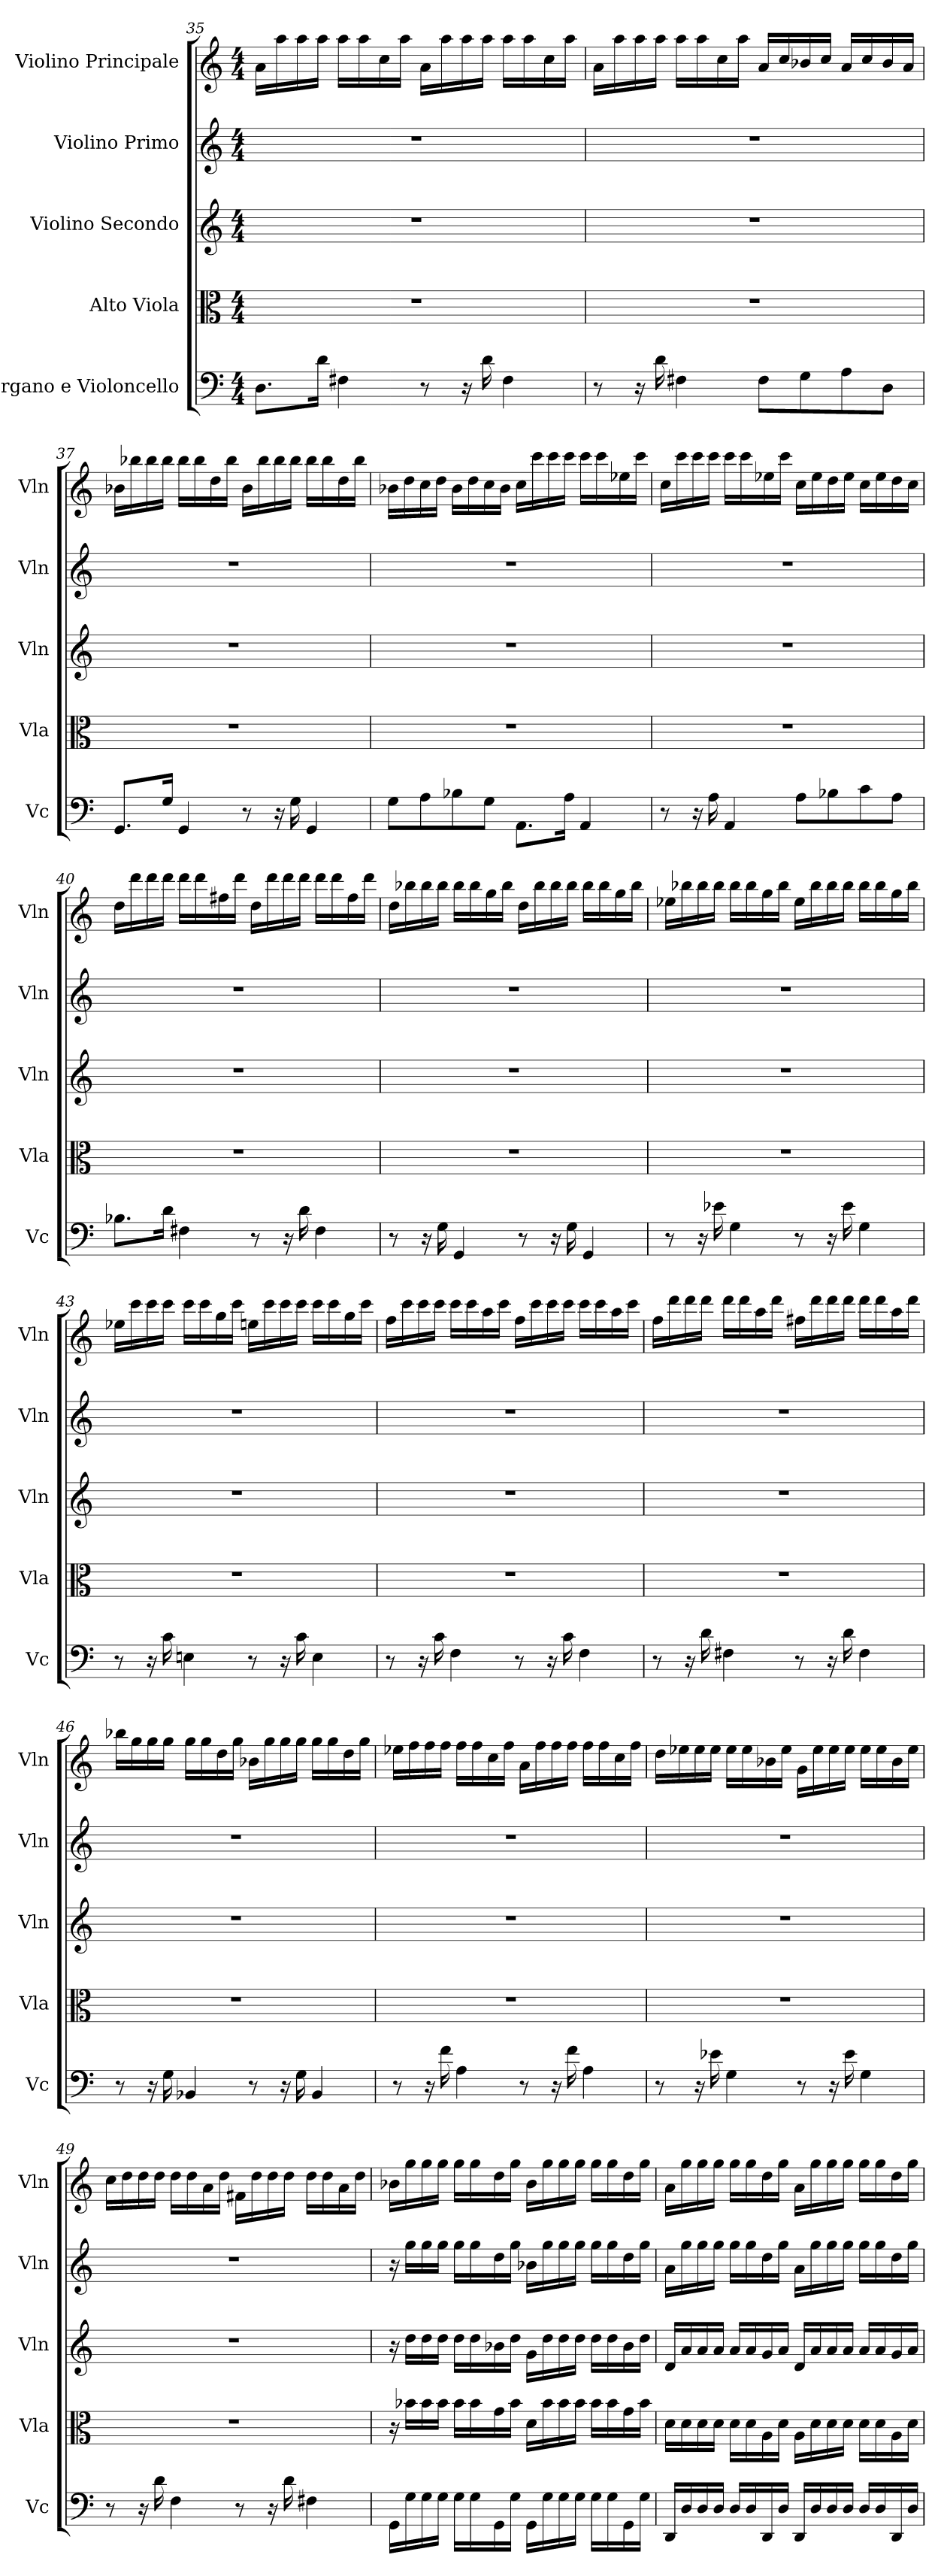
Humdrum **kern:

**kern	**kern	**kern	**kern	**kern
*part5	*part4	*part3	*part2	*part1
*staff5	*staff4	*staff3	*staff2	*staff1
*I"Organo e Violoncello	*I"Alto Viola	*I"Violino Secondo	*I"Violino Primo	*I"Violino Principale
*I'Vc	*I'Vla	*I'Vln	*I'Vln	*I'Vln
*clefF4	*clefC3	*clefG2	*clefG2	*clefG2
*M4/4	*M4/4	*M4/4	*M4/4	*M4/4
=35	=35	=35	=35	=35
8.D\L	1r	1r	1r	16a\LL
.	.	.	.	16aa\
.	.	.	.	16aa\
16d\Jk	.	.	.	16aa\JJ
4F#\	.	.	.	16aa\LL
.	.	.	.	16aa\
.	.	.	.	16cc\
.	.	.	.	16aa\JJ
8r	.	.	.	16a\LL
.	.	.	.	16aa\
16r	.	.	.	16aa\
16d\	.	.	.	16aa\JJ
4F#\	.	.	.	16aa\LL
.	.	.	.	16aa\
.	.	.	.	16cc\
.	.	.	.	16aa\JJ
=36	=36	=36	=36	=36
8r	1r	1r	1r	16a\LL
.	.	.	.	16aa\
16r	.	.	.	16aa\
16d\	.	.	.	16aa\JJ
4F#\	.	.	.	16aa\LL
.	.	.	.	16aa\
.	.	.	.	16cc\
.	.	.	.	16aa\JJ
8F#\L	.	.	.	16a/LL
.	.	.	.	16cc/
8G\	.	.	.	16b-/
.	.	.	.	16cc/JJ
8A\	.	.	.	16a/LL
.	.	.	.	16cc/
8D\J	.	.	.	16b-/
.	.	.	.	16a/JJ
=37	=37	=37	=37	=37
8.GG/L	1r	1r	1r	16b-\LL
.	.	.	.	16bb-\
.	.	.	.	16bb-\
16G/Jk	.	.	.	16bb-\JJ
4GG/	.	.	.	16bb-\LL
.	.	.	.	16bb-\
.	.	.	.	16dd\
.	.	.	.	16bb-\JJ
8r	.	.	.	16b-\LL
.	.	.	.	16bb-\
16r	.	.	.	16bb-\
16G\	.	.	.	16bb-\JJ
4GG/	.	.	.	16bb-\LL
.	.	.	.	16bb-\
.	.	.	.	16dd\
.	.	.	.	16bb-\JJ
=38	=38	=38	=38	=38
8G\L	1r	1r	1r	16b-\LL
.	.	.	.	16dd\
8A\	.	.	.	16cc\
.	.	.	.	16dd\JJ
8B-\	.	.	.	16b-\LL
.	.	.	.	16dd\
8G\J	.	.	.	16cc\
.	.	.	.	16b-\JJ
8.AA\L	.	.	.	16cc\LL
.	.	.	.	16ccc\
.	.	.	.	16ccc\
16A\Jk	.	.	.	16ccc\JJ
4AA/	.	.	.	16ccc\LL
.	.	.	.	16ccc\
.	.	.	.	16ee-\
.	.	.	.	16ccc\JJ
=39	=39	=39	=39	=39
8r	1r	1r	1r	16cc\LL
.	.	.	.	16ccc\
16r	.	.	.	16ccc\
16A\	.	.	.	16ccc\JJ
4AA/	.	.	.	16ccc\LL
.	.	.	.	16ccc\
.	.	.	.	16ee-\
.	.	.	.	16ccc\JJ
8A\L	.	.	.	16cc\LL
.	.	.	.	16ee-\
8B-\	.	.	.	16dd\
.	.	.	.	16ee-\JJ
8c\	.	.	.	16cc\LL
.	.	.	.	16ee-\
8A\J	.	.	.	16dd\
.	.	.	.	16cc\JJ
=40	=40	=40	=40	=40
8.B-\L	1r	1r	1r	16dd\LL
.	.	.	.	16ddd\
.	.	.	.	16ddd\
16d\Jk	.	.	.	16ddd\JJ
4F#\	.	.	.	16ddd\LL
.	.	.	.	16ddd\
.	.	.	.	16ff#\
.	.	.	.	16ddd\JJ
8r	.	.	.	16dd\LL
.	.	.	.	16ddd\
16r	.	.	.	16ddd\
16d\	.	.	.	16ddd\JJ
4F#\	.	.	.	16ddd\LL
.	.	.	.	16ddd\
.	.	.	.	16ff#\
.	.	.	.	16ddd\JJ
=41	=41	=41	=41	=41
8r	1r	1r	1r	16dd\LL
.	.	.	.	16bb-\
16r	.	.	.	16bb-\
16G\	.	.	.	16bb-\JJ
4GG/	.	.	.	16bb-\LL
.	.	.	.	16bb-\
.	.	.	.	16gg\
.	.	.	.	16bb-\JJ
8r	.	.	.	16dd\LL
.	.	.	.	16bb-\
16r	.	.	.	16bb-\
16G\	.	.	.	16bb-\JJ
4GG/	.	.	.	16bb-\LL
.	.	.	.	16bb-\
.	.	.	.	16gg\
.	.	.	.	16bb-\JJ
=42	=42	=42	=42	=42
8r	1r	1r	1r	16ee-\LL
.	.	.	.	16bb-\
16r	.	.	.	16bb-\
16e-\	.	.	.	16bb-\JJ
4G\	.	.	.	16bb-\LL
.	.	.	.	16bb-\
.	.	.	.	16gg\
.	.	.	.	16bb-\JJ
8r	.	.	.	16ee-\LL
.	.	.	.	16bb-\
16r	.	.	.	16bb-\
16e-\	.	.	.	16bb-\JJ
4G\	.	.	.	16bb-\LL
.	.	.	.	16bb-\
.	.	.	.	16gg\
.	.	.	.	16bb-\JJ
=43	=43	=43	=43	=43
8r	1r	1r	1r	16ee-\LL
.	.	.	.	16ccc\
16r	.	.	.	16ccc\
16c\	.	.	.	16ccc\JJ
4En\	.	.	.	16ccc\LL
.	.	.	.	16ccc\
.	.	.	.	16gg\
.	.	.	.	16ccc\JJ
8r	.	.	.	16een\LL
.	.	.	.	16ccc\
16r	.	.	.	16ccc\
16c\	.	.	.	16ccc\JJ
4E\	.	.	.	16ccc\LL
.	.	.	.	16ccc\
.	.	.	.	16gg\
.	.	.	.	16ccc\JJ
=44	=44	=44	=44	=44
8r	1r	1r	1r	16ff\LL
.	.	.	.	16ccc\
16r	.	.	.	16ccc\
16c\	.	.	.	16ccc\JJ
4F\	.	.	.	16ccc\LL
.	.	.	.	16ccc\
.	.	.	.	16aa\
.	.	.	.	16ccc\JJ
8r	.	.	.	16ff\LL
.	.	.	.	16ccc\
16r	.	.	.	16ccc\
16c\	.	.	.	16ccc\JJ
4F\	.	.	.	16ccc\LL
.	.	.	.	16ccc\
.	.	.	.	16aa\
.	.	.	.	16ccc\JJ
=45	=45	=45	=45	=45
8r	1r	1r	1r	16ff\LL
.	.	.	.	16ddd\
16r	.	.	.	16ddd\
16d\	.	.	.	16ddd\JJ
4F#\	.	.	.	16ddd\LL
.	.	.	.	16ddd\
.	.	.	.	16aa\
.	.	.	.	16ddd\JJ
8r	.	.	.	16ff#\LL
.	.	.	.	16ddd\
16r	.	.	.	16ddd\
16d\	.	.	.	16ddd\JJ
4F#\	.	.	.	16ddd\LL
.	.	.	.	16ddd\
.	.	.	.	16aa\
.	.	.	.	16ddd\JJ
=46	=46	=46	=46	=46
8r	1r	1r	1r	16bb-\LL
.	.	.	.	16gg\
16r	.	.	.	16gg\
16G\	.	.	.	16gg\JJ
4BB-/	.	.	.	16gg\LL
.	.	.	.	16gg\
.	.	.	.	16dd\
.	.	.	.	16gg\JJ
8r	.	.	.	16b-\LL
.	.	.	.	16gg\
16r	.	.	.	16gg\
16G\	.	.	.	16gg\JJ
4BB-/	.	.	.	16gg\LL
.	.	.	.	16gg\
.	.	.	.	16dd\
.	.	.	.	16gg\JJ
=47	=47	=47	=47	=47
8r	1r	1r	1r	16ee-\LL
.	.	.	.	16ff\
16r	.	.	.	16ff\
16f\	.	.	.	16ff\JJ
4A\	.	.	.	16ff\LL
.	.	.	.	16ff\
.	.	.	.	16cc\
.	.	.	.	16ff\JJ
8r	.	.	.	16a\LL
.	.	.	.	16ff\
16r	.	.	.	16ff\
16f\	.	.	.	16ff\JJ
4A\	.	.	.	16ff\LL
.	.	.	.	16ff\
.	.	.	.	16cc\
.	.	.	.	16ff\JJ
=48	=48	=48	=48	=48
8r	1r	1r	1r	16dd\LL
.	.	.	.	16ee-\
16r	.	.	.	16ee-\
16e-\	.	.	.	16ee-\JJ
4G\	.	.	.	16ee-\LL
.	.	.	.	16ee-\
.	.	.	.	16b-\
.	.	.	.	16ee-\JJ
8r	.	.	.	16g\LL
.	.	.	.	16ee-\
16r	.	.	.	16ee-\
16e-\	.	.	.	16ee-\JJ
4G\	.	.	.	16ee-\LL
.	.	.	.	16ee-\
.	.	.	.	16b-\
.	.	.	.	16ee-\JJ
=49	=49	=49	=49	=49
8r	1r	1r	1r	16cc\LL
.	.	.	.	16dd\
16r	.	.	.	16dd\
16d\	.	.	.	16dd\JJ
4F\	.	.	.	16dd\LL
.	.	.	.	16dd\
.	.	.	.	16a\
.	.	.	.	16dd\JJ
8r	.	.	.	16f#\LL
.	.	.	.	16dd\
16r	.	.	.	16dd\
16d\	.	.	.	16dd\JJ
4F#\	.	.	.	16dd\LL
.	.	.	.	16dd\
.	.	.	.	16a\
.	.	.	.	16dd\JJ
=50	=50	=50	=50	=50
16GG\LL	16r	16r	16r	16b-\LL
16G\	16b-\LL	16dd\LL	16gg\LL	16gg\
16G\	16b-\	16dd\	16gg\	16gg\
16G\JJ	16b-\JJ	16dd\JJ	16gg\JJ	16gg\JJ
16G\LL	16b-\LL	16dd\LL	16gg\LL	16gg\LL
16G\	16b-\	16dd\	16gg\	16gg\
16GG\	16g\	16b-\	16dd\	16dd\
16G\JJ	16b-\JJ	16dd\JJ	16gg\JJ	16gg\JJ
16GG\LL	16d\LL	16g\LL	16b-\LL	16b-\LL
16G\	16b-\	16dd\	16gg\	16gg\
16G\	16b-\	16dd\	16gg\	16gg\
16G\JJ	16b-\JJ	16dd\JJ	16gg\JJ	16gg\JJ
16G\LL	16b-\LL	16dd\LL	16gg\LL	16gg\LL
16G\	16b-\	16dd\	16gg\	16gg\
16GG\	16g\	16b-\	16dd\	16dd\
16G\JJ	16b-\JJ	16dd\JJ	16gg\JJ	16gg\JJ
=51	=51	=51	=51	=51
16DD/LL	16d\LL	16d/LL	16a\LL	16a\LL
16D/	16d\	16a/	16gg\	16gg\
16D/	16d\	16a/	16gg\	16gg\
16D/JJ	16d\JJ	16a/JJ	16gg\JJ	16gg\JJ
16D/LL	16d\LL	16a/LL	16gg\LL	16gg\LL
16D/	16d\	16a/	16gg\	16gg\
16DD/	16A\	16g/	16dd\	16dd\
16D/JJ	16d\JJ	16a/JJ	16gg\JJ	16gg\JJ
16DD/LL	16A\LL	16d/LL	16a\LL	16a\LL
16D/	16d\	16a/	16gg\	16gg\
16D/	16d\	16a/	16gg\	16gg\
16D/JJ	16d\JJ	16a/JJ	16gg\JJ	16gg\JJ
16D/LL	16d\LL	16a/LL	16gg\LL	16gg\LL
16D/	16d\	16a/	16gg\	16gg\
16DD/	16A\	16g/	16dd\	16dd\
16D/JJ	16d\JJ	16a/JJ	16gg\JJ	16gg\JJ
=	=	=	=	=
*-	*-	*-	*-	*-
